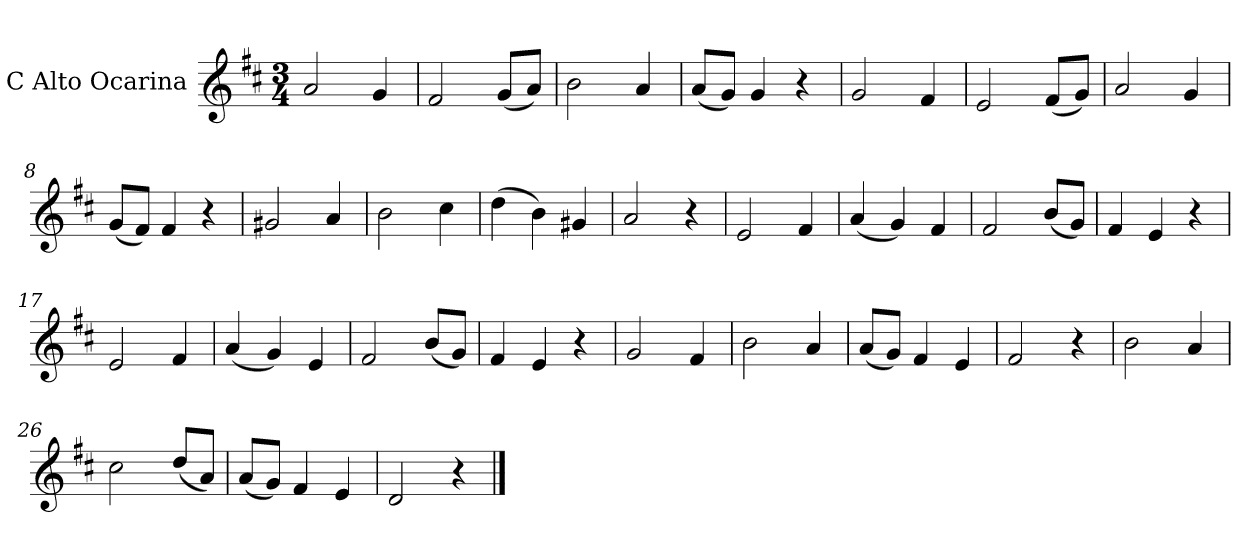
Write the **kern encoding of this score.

**kern
*part1
*staff1
*I"C Alto Ocarina
*I'C A. Oc.
*clefG2
*k[f#c#]
*D:
*M3/4
=1
2a/
4g/
=2
2f#/
(8g/L
8a/J)
=3
2b\
4a/
=4
(8a/L
8g/J)
4g/
4r
=5
2g/
4f#/
=6
2e/
(8f#/L
8g/J)
=7
2a/
4g/
=8
(8g/L
8f#/J)
4f#/
4r
=9
2g#X/
4a/
=10
2b\
4cc#\
!!LO:LB:g=z
=11
(4dd\
4b\)
4g#X/
=12
2a/
4r
=13
2e/
4f#/
=14
(4a/
4g/)
4f#/
=15
2f#/
(8b/L
8g/J)
=16
4f#/
4e/
4r
=17
2e/
4f#/
=18
(4a/
4g/)
4e/
=19
2f#/
(8b/L
8g/J)
=20
4f#/
4e/
4r
!!LO:LB:g=z
=21
2g/
4f#/
=22
2b\
4a/
=23
(8a/L
8g/J)
4f#/
4e/
=24
2f#/
4r
=25
2b\
4a/
=26
2cc#\
(8dd/L
8a/J)
=27
(8a/L
8g/J)
4f#/
4e/
=28
2d/
4r
==
*-
